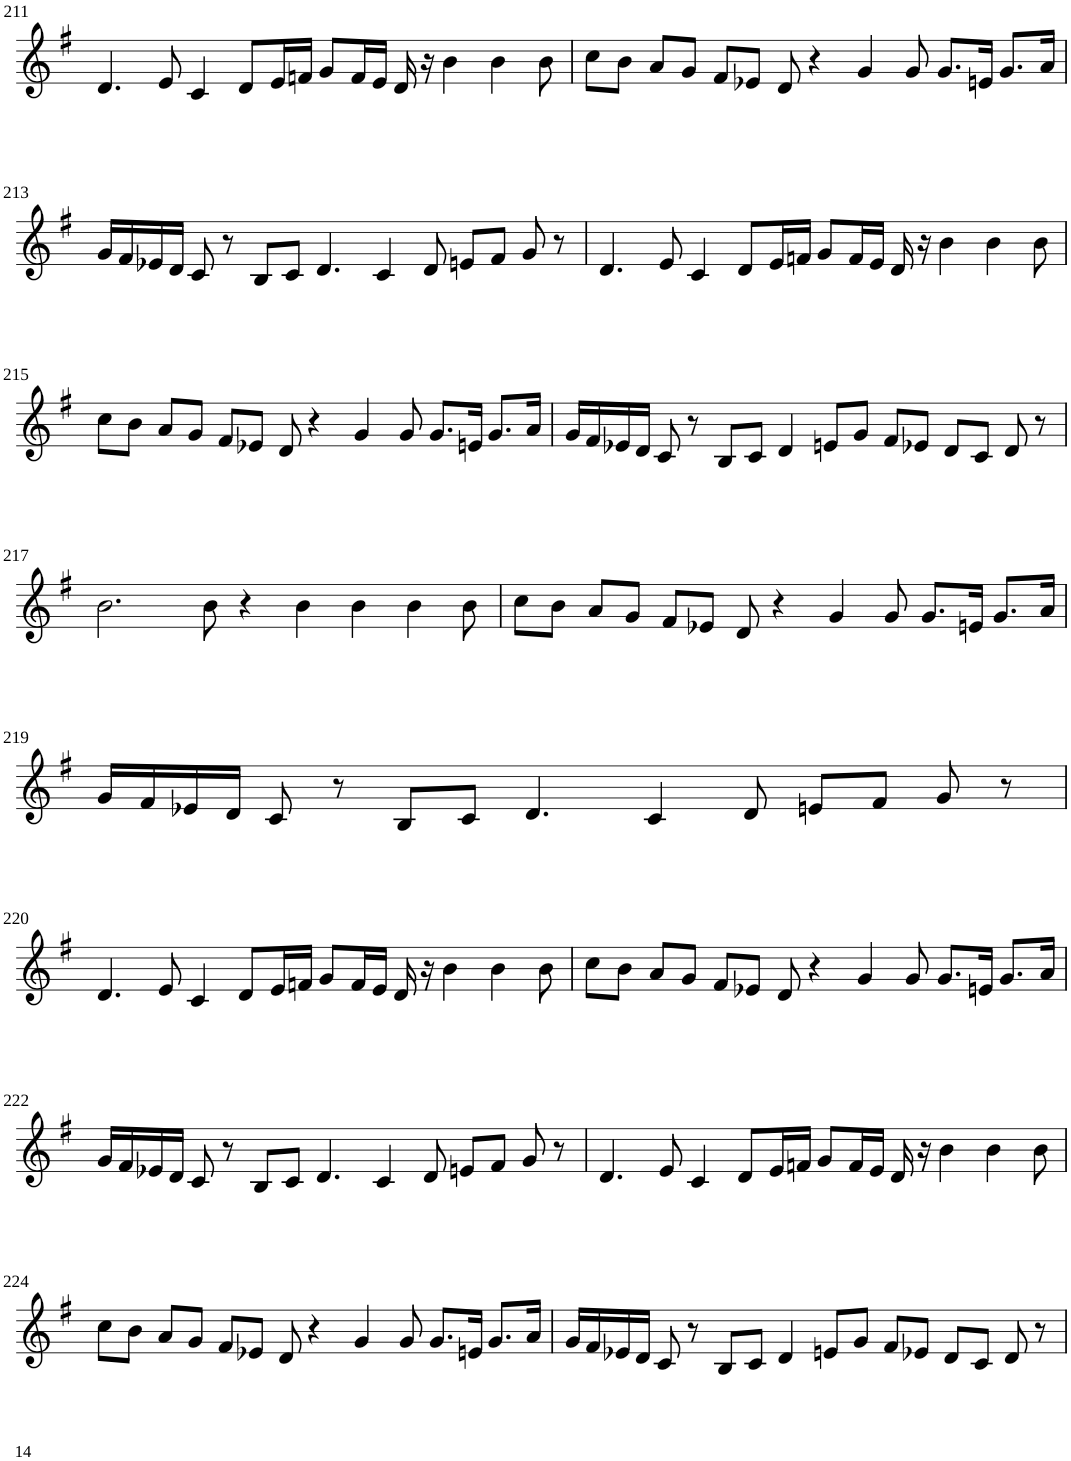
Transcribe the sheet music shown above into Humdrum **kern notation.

**kern
*part1
*staff1
*I"Violin
!!LO:PB:g=z
*clefG2
*k[f#]
*G:
*M8/4
=211
4.d/
8e/
4c/
8d/L
16e/L
16fn/JJ
8g/L
16f/L
16e/JJ
16d/
16r
4b\
4b\
8b\
=212
8cc\L
8b\J
8a/L
8g/J
8f#/L
8e-X/J
8d/
4r
4g/
8g/
8.g/L
16en/Jk
8.g/L
16a/Jk
!!LO:LB:g=z
=213
16g/LL
16f#/
16e-X/
16d/JJ
8c/
8r
8B/L
8c/J
4.d/
4c/
8d/
8en/L
8f#/J
8g/
8r
=214
4.d/
8e/
4c/
8d/L
16e/L
16fn/JJ
8g/L
16f/L
16e/JJ
16d/
16r
4b\
4b\
8b\
!!LO:LB:g=z
=215
8cc\L
8b\J
8a/L
8g/J
8f#/L
8e-X/J
8d/
4r
4g/
8g/
8.g/L
16en/Jk
8.g/L
16a/Jk
=216
16g/LL
16f#/
16e-X/
16d/JJ
8c/
8r
8B/L
8c/J
4d/
8en/L
8g/J
8f#/L
8e-X/J
8d/L
8c/J
8d/
8r
!!LO:LB:g=z
=217
2.b\
8b\
4r
4b\
4b\
4b\
8b\
=218
8cc\L
8b\J
8a/L
8g/J
8f#/L
8e-X/J
8d/
4r
4g/
8g/
8.g/L
16en/Jk
8.g/L
16a/Jk
!!LO:LB:g=z
=219
16g/LL
16f#/
16e-X/
16d/JJ
8c/
8r
8B/L
8c/J
4.d/
4c/
8d/
8en/L
8f#/J
8g/
8r
!!LO:LB:g=z
=220
4.d/
8e/
4c/
8d/L
16e/L
16fn/JJ
8g/L
16f/L
16e/JJ
16d/
16r
4b\
4b\
8b\
=221
8cc\L
8b\J
8a/L
8g/J
8f#/L
8e-X/J
8d/
4r
4g/
8g/
8.g/L
16en/Jk
8.g/L
16a/Jk
!!LO:LB:g=z
=222
16g/LL
16f#/
16e-X/
16d/JJ
8c/
8r
8B/L
8c/J
4.d/
4c/
8d/
8en/L
8f#/J
8g/
8r
=223
4.d/
8e/
4c/
8d/L
16e/L
16fn/JJ
8g/L
16f/L
16e/JJ
16d/
16r
4b\
4b\
8b\
!!LO:LB:g=z
=224
8cc\L
8b\J
8a/L
8g/J
8f#/L
8e-X/J
8d/
4r
4g/
8g/
8.g/L
16en/Jk
8.g/L
16a/Jk
=225
16g/LL
16f#/
16e-X/
16d/JJ
8c/
8r
8B/L
8c/J
4d/
8en/L
8g/J
8f#/L
8e-X/J
8d/L
8c/J
8d/
8r
=
*-
